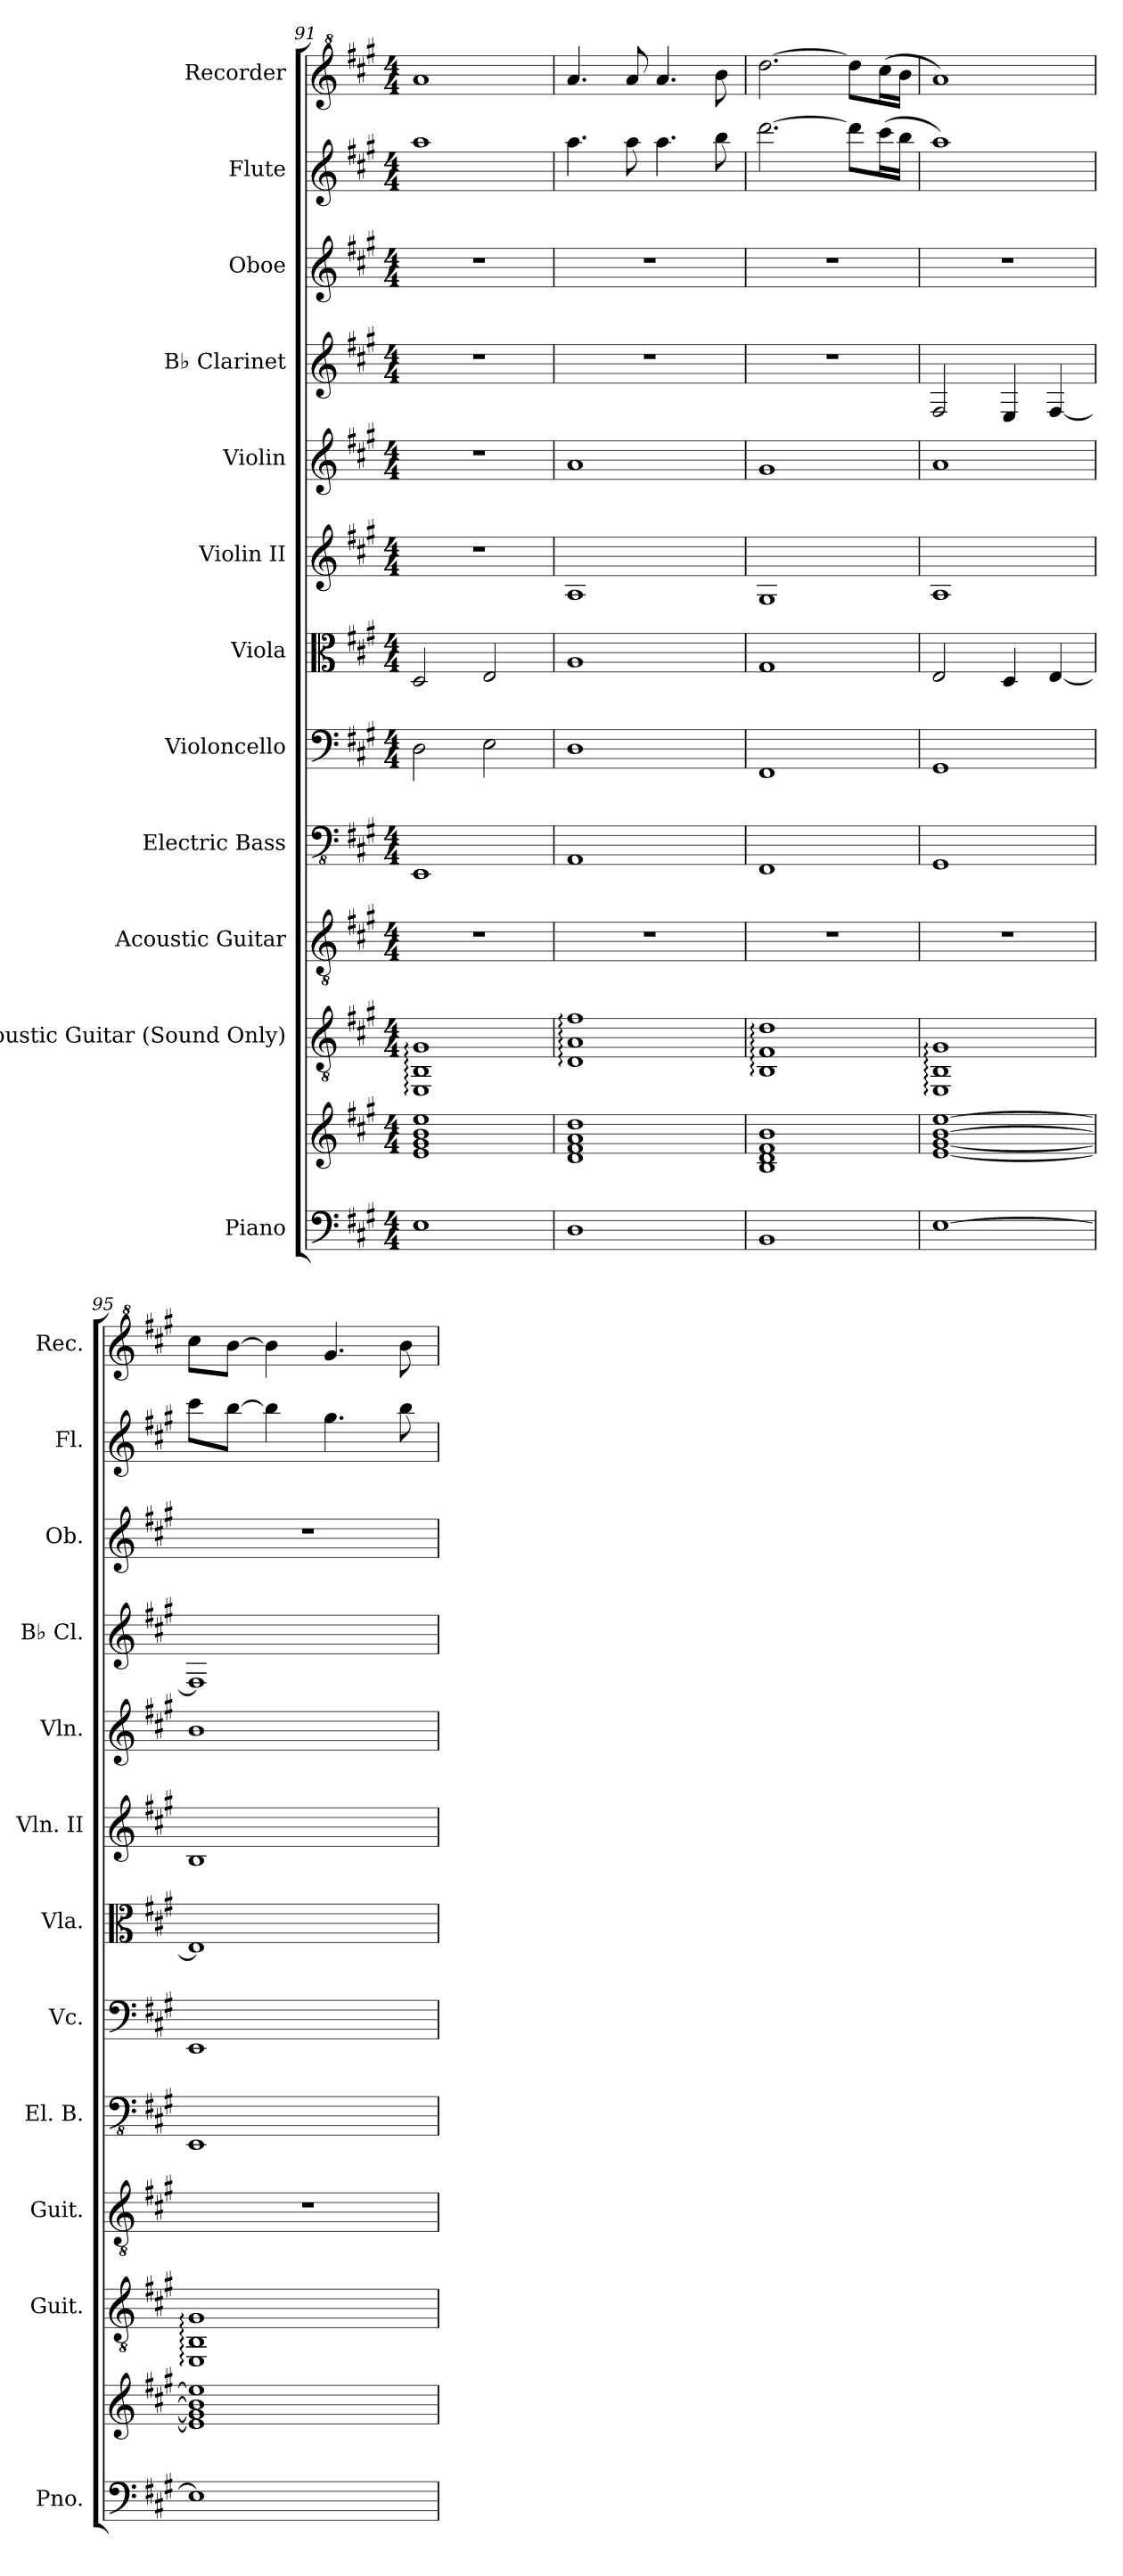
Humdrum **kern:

**kern	**kern	**kern	**kern	**kern	**kern	**kern	**kern	**kern	**kern	**kern	**kern	**kern
*part12	*part12	*part11	*part10	*part9	*part8	*part7	*part6	*part5	*part4	*part3	*part2	*part1
*staff13	*staff12	*staff11	*staff10	*staff9	*staff8	*staff7	*staff6	*staff5	*staff4	*staff3	*staff2	*staff1
*I"Piano	*	*I"Acoustic Guitar (Sound Only)	*I"Acoustic Guitar	*I"Electric Bass	*I"Violoncello	*I"Viola	*I"Violin II	*I"Violin	*I"B♭ Clarinet	*I"Oboe	*I"Flute	*I"Recorder
*I'Pno.	*	*I'Guit.	*I'Guit.	*I'El. B.	*I'Vc.	*I'Vla.	*I'Vln. II	*I'Vln.	*I'B♭ Cl.	*I'Ob.	*I'Fl.	*I'Rec.
*clefF4	*clefG2	*clefGv2	*clefGv2	*clefFv4	*clefF4	*clefC3	*clefG2	*clefG2	*clefG2	*clefG2	*clefG2	*clefG^2
*	*	*	*	*	*	*	*	*	*ITrd1c2	*	*	*
*k[f#c#g#]	*k[f#c#g#]	*k[f#c#g#]	*k[f#c#g#]	*k[f#c#g#]	*k[f#c#g#]	*k[f#c#g#]	*k[f#c#g#]	*k[f#c#g#]	*k[f#]	*k[f#c#g#]	*k[f#c#g#]	*k[f#c#g#]
*M4/4	*M4/4	*M4/4	*M4/4	*M4/4	*M4/4	*M4/4	*M4/4	*M4/4	*M4/4	*M4/4	*M4/4	*M4/4
=91	=91	=91	=91	=91	=91	=91	=91	=91	=91	=91	=91	=91
1E	1e 1g# 1b 1ee	1EE: 1BB: 1G#:	1r	1EEE	2D\	2D/	1r	1r	1r	1r	1aa	1aa
.	.	.	.	.	2E\	2E/	.	.	.	.	.	.
=92	=92	=92	=92	=92	=92	=92	=92	=92	=92	=92	=92	=92
1D	1d 1f# 1a 1dd	1D: 1A: 1f#:	1r	1AAA	1D	1A	1A	1a	1r	1r	4.aa\	4.aa/
.	.	.	.	.	.	.	.	.	.	.	8aa\	8aa/
.	.	.	.	.	.	.	.	.	.	.	4.aa\	4.aa/
.	.	.	.	.	.	.	.	.	.	.	8bb\	8bb\
=93	=93	=93	=93	=93	=93	=93	=93	=93	=93	=93	=93	=93
1BB	1B 1d 1f# 1b	1BB: 1F#: 1d:	1r	1FFF#	1FF#	1G#	1G#	1g#	1r	1r	[2.ddd\	[2.ddd\
.	.	.	.	.	.	.	.	.	.	.	8ddd\L]	8ddd\L]
.	.	.	.	.	.	.	.	.	.	.	(16ccc#\L	(16ccc#\L
.	.	.	.	.	.	.	.	.	.	.	16bb\JJ	16bb\JJ
=94	=94	=94	=94	=94	=94	=94	=94	=94	=94	=94	=94	=94
[1E	[1e [1g# [1b [1ee	1EE: 1BB: 1G#:	1r	1GGG#	1GG#	2E/	1A	1a	2E/	1r	1aa)	1aa)
.	.	.	.	.	.	4D/	.	.	4D/	.	.	.
.	.	.	.	.	.	[4E/	.	.	[4E/	.	.	.
=95	=95	=95	=95	=95	=95	=95	=95	=95	=95	=95	=95	=95
1E]	1e] 1g#] 1b] 1ee]	1EE: 1BB: 1G#:	1r	1EEE	1EE	1E]	1B	1b	1E]	1r	8ccc#\L	8ccc#\L
.	.	.	.	.	.	.	.	.	.	.	[8bb\J	[8bb\J
.	.	.	.	.	.	.	.	.	.	.	4bb\]	4bb\]
.	.	.	.	.	.	.	.	.	.	.	4.gg#\	4.gg#/
.	.	.	.	.	.	.	.	.	.	.	8bb\	8bb\
=	=	=	=	=	=	=	=	=	=	=	=	=
*-	*-	*-	*-	*-	*-	*-	*-	*-	*-	*-	*-	*-
